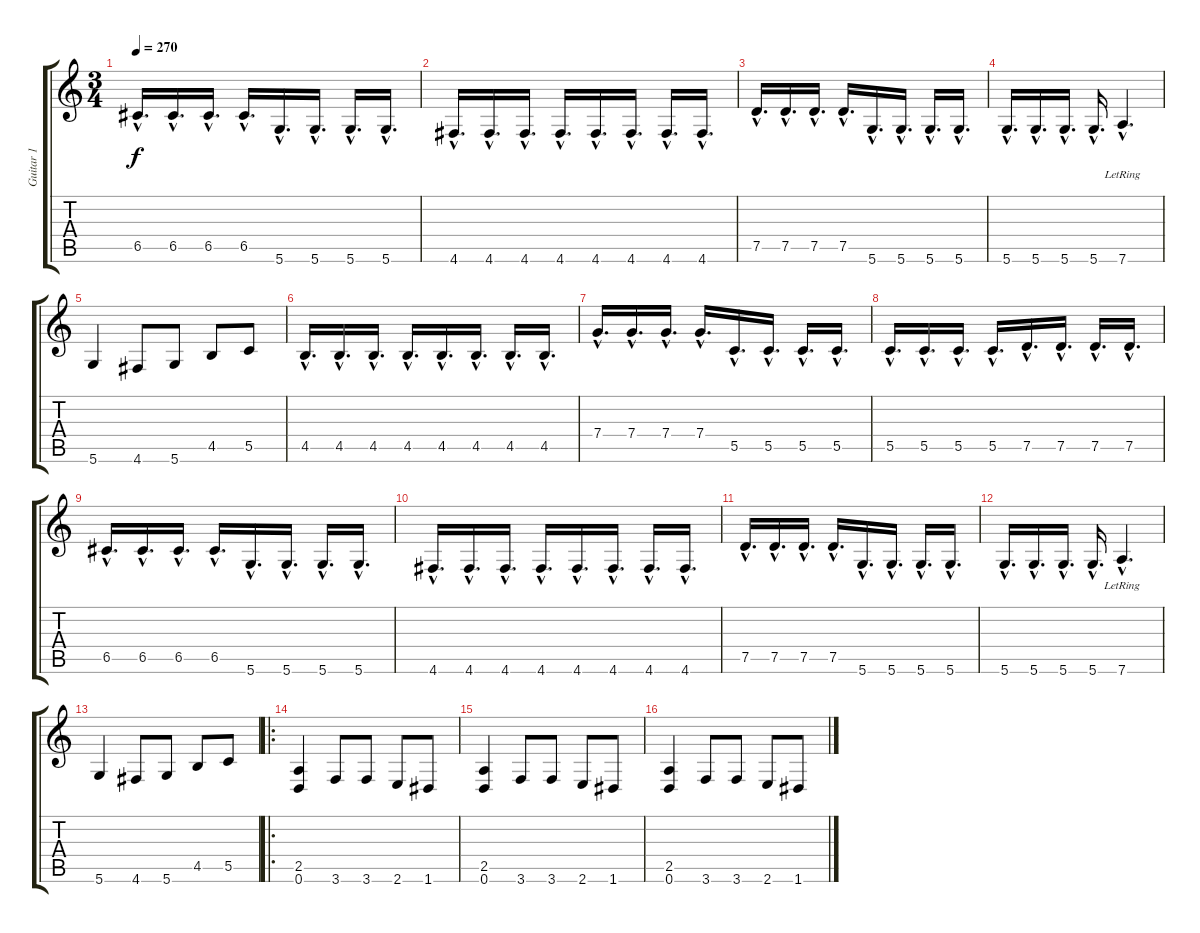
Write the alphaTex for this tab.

\track ("Guitar 1" "Guitar 1") {instrument distortionguitar}
\staff {score tabs}
\tuning (D4 A3 F3 C3 G2 D2) {hide}
\ts (3 4)
\tempo 270
\clef g2
\ks c
6.5{hac}.16{d dy f} 6.5{hac}.16{d} 6.5{hac}.16{d} 6.5{hac}.16{d} 5.6{hac}.16{d} 5.6{hac}.16{d} 5.6{hac}.16{d} 5.6{hac}.16{d} |
4.6{hac}.16{d} 4.6{hac}.16{d} 4.6{hac}.16{d} 4.6{hac}.16{d} 4.6{hac}.16{d} 4.6{hac}.16{d} 4.6{hac}.16{d} 4.6{hac}.16{d} |
7.5{hac}.16{d} 7.5{hac}.16{d} 7.5{hac}.16{d} 7.5{hac}.16{d} 5.6{hac}.16{d} 5.6{hac}.16{d} 5.6{hac}.16{d} 5.6{hac}.16{d} |
5.6{hac}.16{d} 5.6{hac}.16{d} 5.6{hac}.16{d} 5.6{hac}.16{d} 7.6{hac lr}.4{d} |
5.6.4 4.6.8 5.6.8 4.5.8 5.5.8 |
4.5{hac}.16{d} 4.5{hac}.16{d} 4.5{hac}.16{d} 4.5{hac}.16{d} 4.5{hac}.16{d} 4.5{hac}.16{d} 4.5{hac}.16{d} 4.5{hac}.16{d} |
7.4{hac}.16{d} 7.4{hac}.16{d} 7.4{hac}.16{d} 7.4{hac}.16{d} 5.5{hac}.16{d} 5.5{hac}.16{d} 5.5{hac}.16{d} 5.5{hac}.16{d} |
5.5{hac}.16{d} 5.5{hac}.16{d} 5.5{hac}.16{d} 5.5{hac}.16{d} 7.5{hac}.16{d} 7.5{hac}.16{d} 7.5{hac}.16{d} 7.5{hac}.16{d} |
6.5{hac}.16{d} 6.5{hac}.16{d} 6.5{hac}.16{d} 6.5{hac}.16{d} 5.6{hac}.16{d} 5.6{hac}.16{d} 5.6{hac}.16{d} 5.6{hac}.16{d} |
4.6{hac}.16{d} 4.6{hac}.16{d} 4.6{hac}.16{d} 4.6{hac}.16{d} 4.6{hac}.16{d} 4.6{hac}.16{d} 4.6{hac}.16{d} 4.6{hac}.16{d} |
7.5{hac}.16{d} 7.5{hac}.16{d} 7.5{hac}.16{d} 7.5{hac}.16{d} 5.6{hac}.16{d} 5.6{hac}.16{d} 5.6{hac}.16{d} 5.6{hac}.16{d} |
5.6{hac}.16{d} 5.6{hac}.16{d} 5.6{hac}.16{d} 5.6{hac}.16{d} 7.6{hac lr}.4{d} |
5.6.4 4.6.8 5.6.8 4.5.8 5.5.8 |
\ro
(2.5 0.6).4 3.6.8 3.6.8 2.6.8 1.6.8 |
(2.5 0.6).4 3.6.8 3.6.8 2.6.8 1.6.8 |
(2.5 0.6).4 3.6.8 3.6.8 2.6.8 1.6.8
